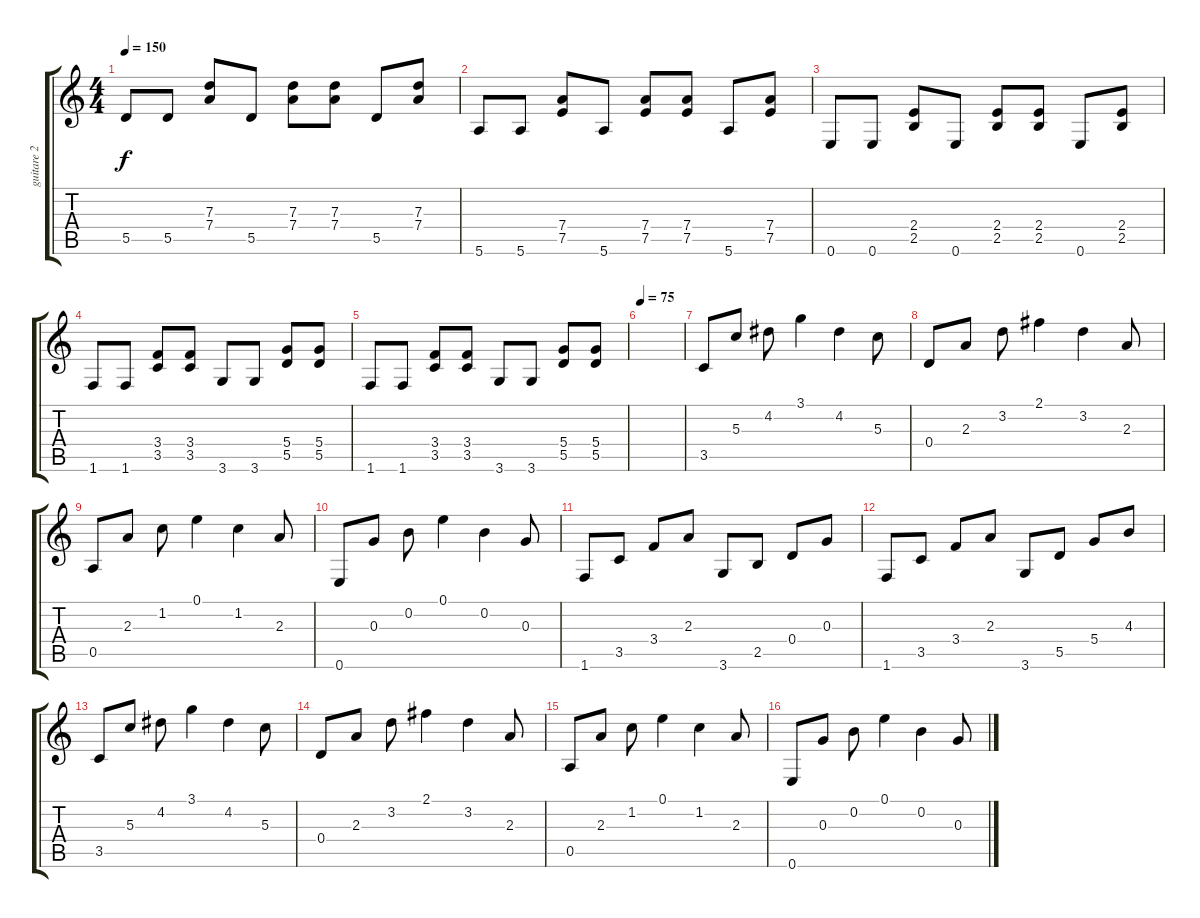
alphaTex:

\track ("guitare 2" "guitare 2") {instrument acousticguitarnylon}
\staff {score tabs}
\tuning (E4 B3 G3 D3 A2 E2) {hide}
\ts (4 4)
\tempo 150
\clef g2
\ks c
5.5.8{dy f} 5.5.8 (7.3 7.4).8 5.5.8 (7.3 7.4).8 (7.3 7.4).8 5.5.8 (7.3 7.4).8 |
5.6.8 5.6.8 (7.4 7.5).8 5.6.8 (7.4 7.5).8 (7.4 7.5).8 5.6.8 (7.4 7.5).8 |
0.6.8 0.6.8 (2.4 2.5).8 0.6.8 (2.4 2.5).8 (2.4 2.5).8 0.6.8 (2.4 2.5).8 |
1.6.8 1.6.8 (3.4 3.5).8 (3.4 3.5).8 3.6.8 3.6.8 (5.4 5.5).8 (5.4 5.5).8 |
1.6.8 1.6.8 (3.4 3.5).8 (3.4 3.5).8 3.6.8 3.6.8 (5.4 5.5).8 (5.4 5.5).8 |
\tempo 75
|
3.5.8{volume 7} 5.3.8 4.2.8 3.1.4 4.2.4 5.3.8 |
0.4.8 2.3.8 3.2.8 2.1.4 3.2.4 2.3.8 |
0.5.8 2.3.8 1.2.8 0.1.4 1.2.4 2.3.8 |
0.6.8 0.3.8 0.2.8 0.1.4 0.2.4 0.3.8 |
1.6.8 3.5.8 3.4.8 2.3.8 3.6.8 2.5.8 0.4.8 0.3.8 |
1.6.8 3.5.8 3.4.8 2.3.8 3.6.8 5.5.8 5.4.8 4.3.8 |
3.5.8 5.3.8 4.2.8 3.1.4 4.2.4 5.3.8 |
0.4.8 2.3.8 3.2.8 2.1.4 3.2.4 2.3.8 |
0.5.8{volume 0} 2.3.8 1.2.8 0.1.4 1.2.4 2.3.8 |
0.6.8 0.3.8 0.2.8 0.1.4 0.2.4 0.3.8
